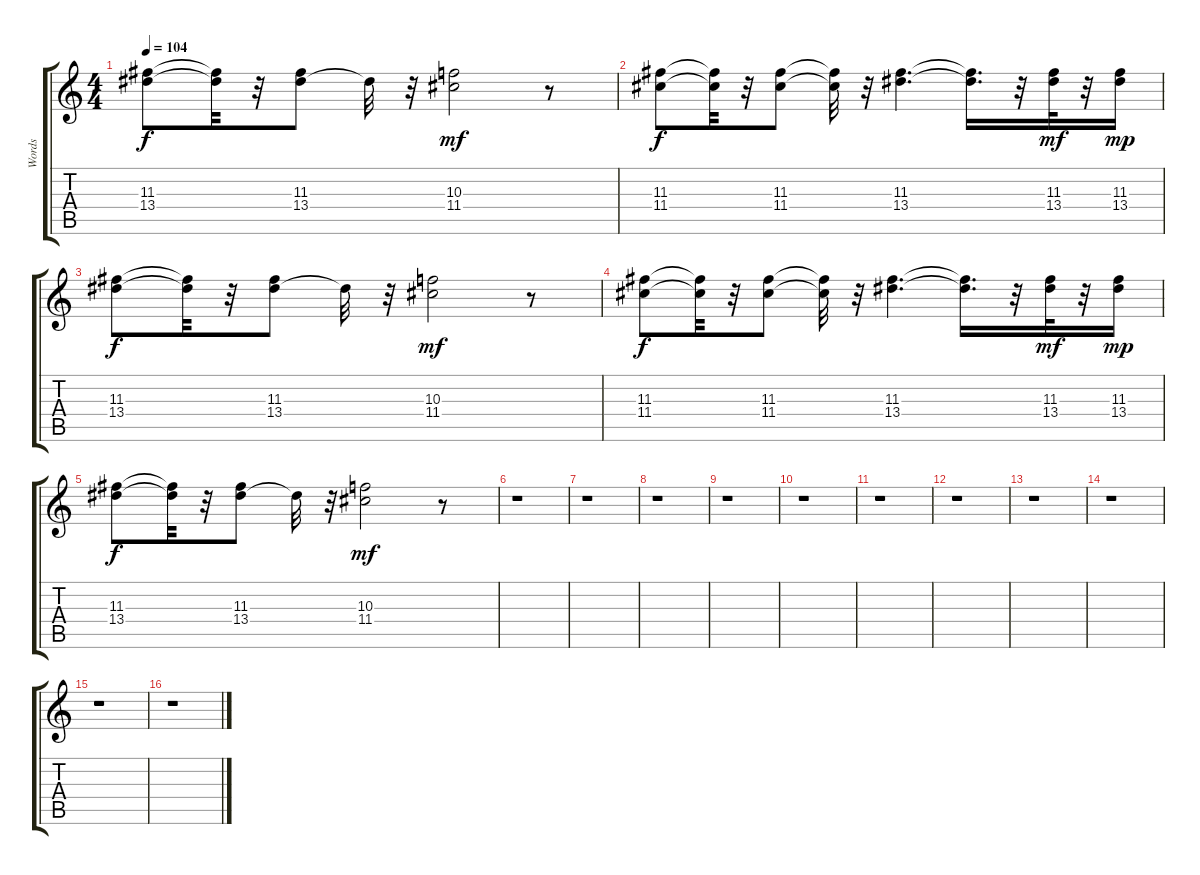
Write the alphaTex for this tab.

\track ("Words" "Words") {instrument acousticguitarsteel}
\staff {score tabs}
\tuning (E4 B3 G3 D3 A2 E2) {hide}
\ts (4 4)
\tempo 104
\clef g2
\ks c
(11.3 13.4).8{dy f} (11.3{t} 13.4{t}).32 r.32 (11.3 13.4).8 13.4{t}.32 r.32 (10.3 11.4).2{dy mf} r.8 |
(11.3 11.4).8{dy f} (11.3{t} 11.4{t}).32 r.32 (11.3 11.4).8 (11.3{t} 11.4{t}).32 r.32 (11.3 13.4).4{d} (11.3{t} 13.4{t}).16{d} r.32 (11.3 13.4).32{dy mf} r.32 (11.3 13.4).16{dy mp} |
(11.3 13.4).8{dy f} (11.3{t} 13.4{t}).32 r.32 (11.3 13.4).8 13.4{t}.32 r.32 (10.3 11.4).2{dy mf} r.8 |
(11.3 11.4).8{dy f} (11.3{t} 11.4{t}).32 r.32 (11.3 11.4).8 (11.3{t} 11.4{t}).32 r.32 (11.3 13.4).4{d} (11.3{t} 13.4{t}).16{d} r.32 (11.3 13.4).32{dy mf} r.32 (11.3 13.4).16{dy mp} |
(11.3 13.4).8{dy f} (11.3{t} 13.4{t}).32 r.32 (11.3 13.4).8 13.4{t}.32 r.32 (10.3 11.4).2{dy mf} r.8 |
r.1 |
r.1 |
r.1 |
r.1 |
r.1 |
r.1 |
r.1 |
r.1 |
r.1 |
r.1 |
r.1
